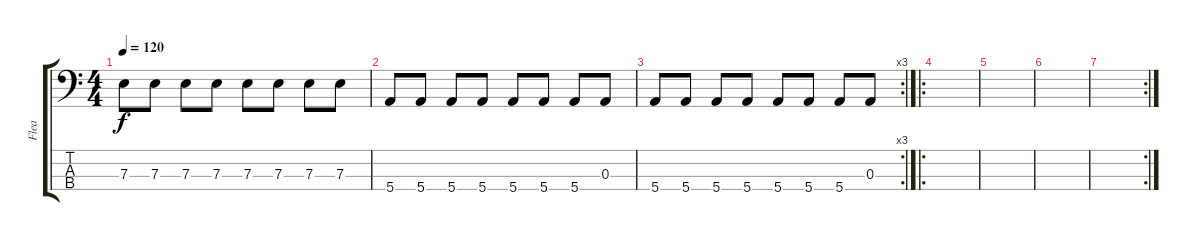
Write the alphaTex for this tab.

\track ("Flea" "Flea") {instrument electricbassfinger}
\staff {score tabs}
\tuning (G2 D2 A1 E1) {hide}
\ts (4 4)
\tempo 120
\clef f4
\ks c
7.3.8{dy f} 7.3.8 7.3.8 7.3.8 7.3.8 7.3.8 7.3.8 7.3.8 |
5.4.8 5.4.8 5.4.8 5.4.8 5.4.8 5.4.8 5.4.8 0.3.8 |
\rc 3
5.4.8 5.4.8 5.4.8 5.4.8 5.4.8 5.4.8 5.4.8 0.3.8 |
\ro
|
|
|
\rc 2
